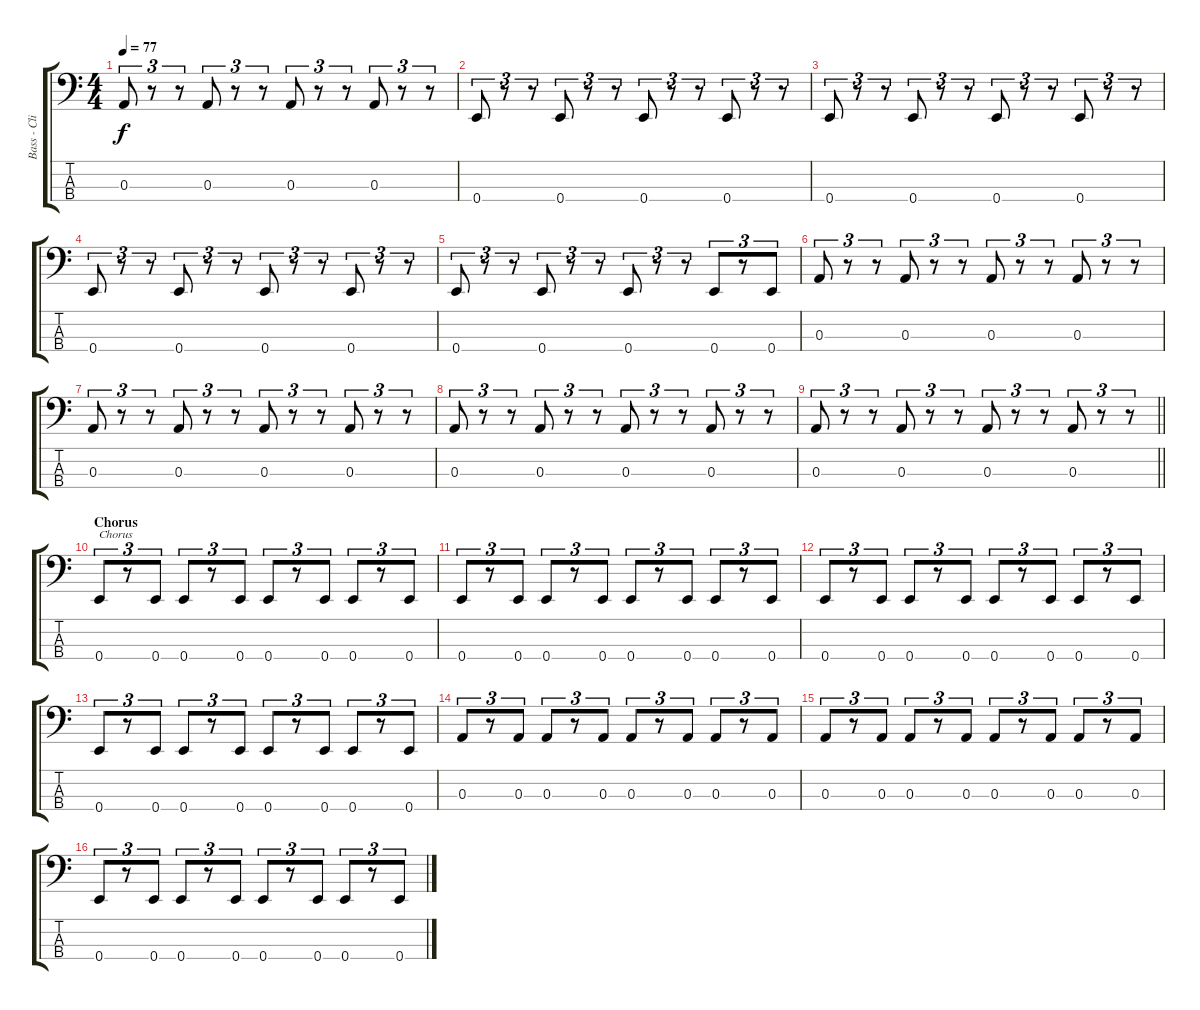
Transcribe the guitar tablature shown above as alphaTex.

\track ("Bass - Cliff" "Bass - Cli") {instrument electricbassfinger}
\staff {score tabs}
\tuning (G2 D2 A1 E1) {hide}
\ts (4 4)
\tempo 77
\clef f4
\ks c
0.3.8{tu (3 2) dy f} r.8{tu (3 2)} r.8{tu (3 2)} 0.3.8{tu (3 2)} r.8{tu (3 2)} r.8{tu (3 2)} 0.3.8{tu (3 2)} r.8{tu (3 2)} r.8{tu (3 2)} 0.3.8{tu (3 2)} r.8{tu (3 2)} r.8{tu (3 2)} |
0.4.8{tu (3 2)} r.8{tu (3 2)} r.8{tu (3 2)} 0.4.8{tu (3 2)} r.8{tu (3 2)} r.8{tu (3 2)} 0.4.8{tu (3 2)} r.8{tu (3 2)} r.8{tu (3 2)} 0.4.8{tu (3 2)} r.8{tu (3 2)} r.8{tu (3 2)} |
0.4.8{tu (3 2)} r.8{tu (3 2)} r.8{tu (3 2)} 0.4.8{tu (3 2)} r.8{tu (3 2)} r.8{tu (3 2)} 0.4.8{tu (3 2)} r.8{tu (3 2)} r.8{tu (3 2)} 0.4.8{tu (3 2)} r.8{tu (3 2)} r.8{tu (3 2)} |
0.4.8{tu (3 2)} r.8{tu (3 2)} r.8{tu (3 2)} 0.4.8{tu (3 2)} r.8{tu (3 2)} r.8{tu (3 2)} 0.4.8{tu (3 2)} r.8{tu (3 2)} r.8{tu (3 2)} 0.4.8{tu (3 2)} r.8{tu (3 2)} r.8{tu (3 2)} |
0.4.8{tu (3 2)} r.8{tu (3 2)} r.8{tu (3 2)} 0.4.8{tu (3 2)} r.8{tu (3 2)} r.8{tu (3 2)} 0.4.8{tu (3 2)} r.8{tu (3 2)} r.8{tu (3 2)} 0.4.8{tu (3 2)} r.8{tu (3 2)} 0.4.8{tu (3 2)} |
0.3.8{tu (3 2)} r.8{tu (3 2)} r.8{tu (3 2)} 0.3.8{tu (3 2)} r.8{tu (3 2)} r.8{tu (3 2)} 0.3.8{tu (3 2)} r.8{tu (3 2)} r.8{tu (3 2)} 0.3.8{tu (3 2)} r.8{tu (3 2)} r.8{tu (3 2)} |
0.3.8{tu (3 2)} r.8{tu (3 2)} r.8{tu (3 2)} 0.3.8{tu (3 2)} r.8{tu (3 2)} r.8{tu (3 2)} 0.3.8{tu (3 2)} r.8{tu (3 2)} r.8{tu (3 2)} 0.3.8{tu (3 2)} r.8{tu (3 2)} r.8{tu (3 2)} |
0.3.8{tu (3 2)} r.8{tu (3 2)} r.8{tu (3 2)} 0.3.8{tu (3 2)} r.8{tu (3 2)} r.8{tu (3 2)} 0.3.8{tu (3 2)} r.8{tu (3 2)} r.8{tu (3 2)} 0.3.8{tu (3 2)} r.8{tu (3 2)} r.8{tu (3 2)} |
\barLineRight lightlight
0.3.8{tu (3 2)} r.8{tu (3 2)} r.8{tu (3 2)} 0.3.8{tu (3 2)} r.8{tu (3 2)} r.8{tu (3 2)} 0.3.8{tu (3 2)} r.8{tu (3 2)} r.8{tu (3 2)} 0.3.8{tu (3 2)} r.8{tu (3 2)} r.8{tu (3 2)} |
\section ("" "Chorus")
0.4.8{tu (3 2) txt "Chorus"} r.8{tu (3 2)} 0.4.8{tu (3 2)} 0.4.8{tu (3 2)} r.8{tu (3 2)} 0.4.8{tu (3 2)} 0.4.8{tu (3 2)} r.8{tu (3 2)} 0.4.8{tu (3 2)} 0.4.8{tu (3 2)} r.8{tu (3 2)} 0.4.8{tu (3 2)} |
0.4.8{tu (3 2)} r.8{tu (3 2)} 0.4.8{tu (3 2)} 0.4.8{tu (3 2)} r.8{tu (3 2)} 0.4.8{tu (3 2)} 0.4.8{tu (3 2)} r.8{tu (3 2)} 0.4.8{tu (3 2)} 0.4.8{tu (3 2)} r.8{tu (3 2)} 0.4.8{tu (3 2)} |
0.4.8{tu (3 2)} r.8{tu (3 2)} 0.4.8{tu (3 2)} 0.4.8{tu (3 2)} r.8{tu (3 2)} 0.4.8{tu (3 2)} 0.4.8{tu (3 2)} r.8{tu (3 2)} 0.4.8{tu (3 2)} 0.4.8{tu (3 2)} r.8{tu (3 2)} 0.4.8{tu (3 2)} |
0.4.8{tu (3 2)} r.8{tu (3 2)} 0.4.8{tu (3 2)} 0.4.8{tu (3 2)} r.8{tu (3 2)} 0.4.8{tu (3 2)} 0.4.8{tu (3 2)} r.8{tu (3 2)} 0.4.8{tu (3 2)} 0.4.8{tu (3 2)} r.8{tu (3 2)} 0.4.8{tu (3 2)} |
0.3.8{tu (3 2)} r.8{tu (3 2)} 0.3.8{tu (3 2)} 0.3.8{tu (3 2)} r.8{tu (3 2)} 0.3.8{tu (3 2)} 0.3.8{tu (3 2)} r.8{tu (3 2)} 0.3.8{tu (3 2)} 0.3.8{tu (3 2)} r.8{tu (3 2)} 0.3.8{tu (3 2)} |
0.3.8{tu (3 2)} r.8{tu (3 2)} 0.3.8{tu (3 2)} 0.3.8{tu (3 2)} r.8{tu (3 2)} 0.3.8{tu (3 2)} 0.3.8{tu (3 2)} r.8{tu (3 2)} 0.3.8{tu (3 2)} 0.3.8{tu (3 2)} r.8{tu (3 2)} 0.3.8{tu (3 2)} |
0.4.8{tu (3 2)} r.8{tu (3 2)} 0.4.8{tu (3 2)} 0.4.8{tu (3 2)} r.8{tu (3 2)} 0.4.8{tu (3 2)} 0.4.8{tu (3 2)} r.8{tu (3 2)} 0.4.8{tu (3 2)} 0.4.8{tu (3 2)} r.8{tu (3 2)} 0.4.8{tu (3 2)}
